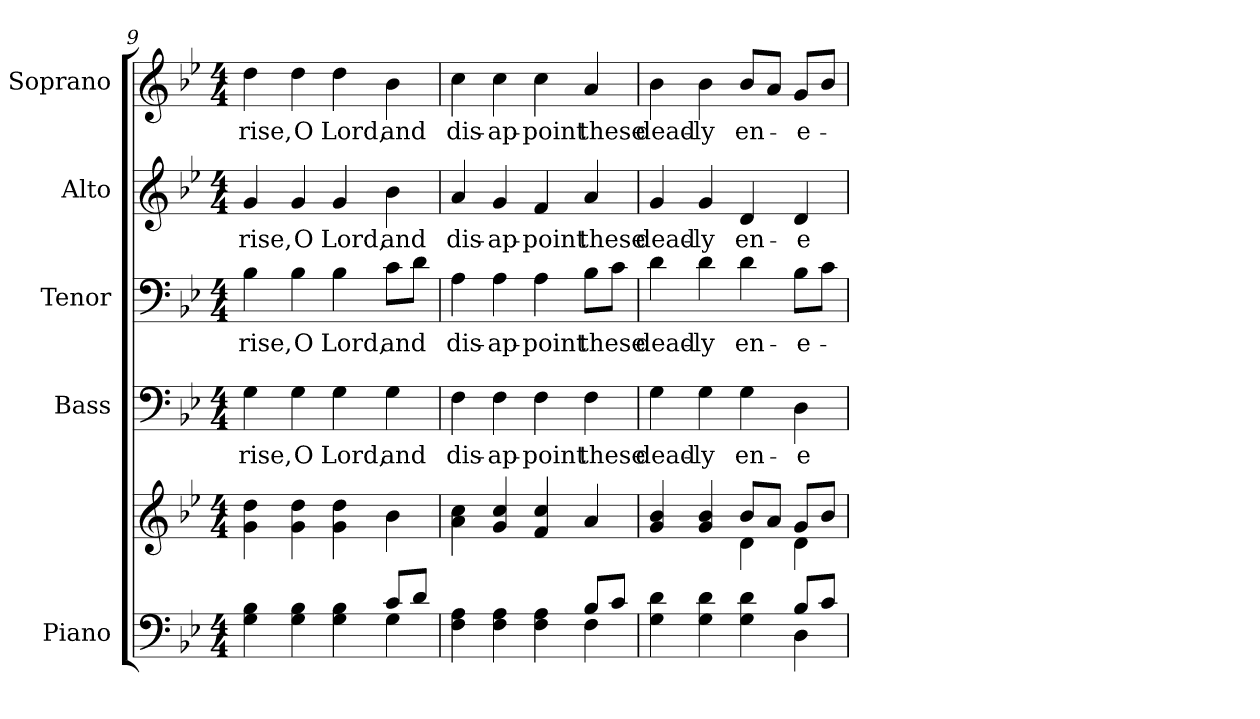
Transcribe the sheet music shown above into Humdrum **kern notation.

**kern	**kern	**kern	**text	**kern	**text	**kern	**text	**kern	**text
*part5	*part5	*part4	*part4	*part3	*part3	*part2	*part2	*part1	*part1
*staff6	*staff5	*staff4	*staff4	*staff3	*staff3	*staff2	*staff2	*staff1	*staff1
*I"Piano	*	*I"Bass	*	*I"Tenor	*	*I"Alto	*	*I"Soprano	*
*I'Pno.	*	*I'B.	*	*I'T.	*	*I'A.	*	*I'S.	*
*clefF4	*clefG2	*clefF4	*	*clefF4	*	*clefG2	*	*clefG2	*
*k[b-e-]	*k[b-e-]	*k[b-e-]	*	*k[b-e-]	*	*k[b-e-]	*	*k[b-e-]	*
*B-:	*B-:	*B-:	*	*B-:	*	*B-:	*	*B-:	*
*M4/4	*M4/4	*M4/4	*	*M4/4	*	*M4/4	*	*M4/4	*
=9	=9	=9	=9	=9	=9	=9	=9	=9	=9
*^	*	*	*	*	*	*	*	*	*
!	!	!	!	!LO:LY:b:color=#000000	!	!	!	!	!	!
!	!	!	!	!	!	!LO:LY:b:color=#000000	!	!	!	!
!	!	!	!	!	!	!	!	!LO:LY:b:color=#000000	!	!
!	!	!	!	!	!	!	!	!	!	!LO:LY:b:color=#000000
4Gi\ 4B-i	2ryy	4gi\ 4ddi	4Gi\	-rise,	4B-i\	-rise,	4gi/	-rise,	4ddi\	-rise,
!	!	!	!	!LO:LY:b:color=#000000	!	!	!	!	!	!
!	!	!	!	!	!	!LO:LY:b:color=#000000	!	!	!	!
!	!	!	!	!	!	!	!	!LO:LY:b:color=#000000	!	!
!	!	!	!	!	!	!	!	!	!	!LO:LY:b:color=#000000
4Gi\ 4B-i	.	4gi\ 4ddi	4Gi\	O	4B-i\	O	4gi/	O	4ddi\	O
!	!	!	!	!LO:LY:b:color=#000000	!	!	!	!	!	!
!	!	!	!	!	!	!LO:LY:b:color=#000000	!	!	!	!
!	!	!	!	!	!	!	!	!LO:LY:b:color=#000000	!	!
!	!	!	!	!	!	!	!	!	!	!LO:LY:b:color=#000000
4Gi\ 4B-i	4ryy	4gi\ 4ddi	4Gi\	Lord,	4B-i\	Lord,	4gi/	Lord,	4ddi\	Lord,
!	!	!	!	!LO:LY:b:color=#000000	!	!	!	!	!	!
!	!	!	!	!	!	!LO:LY:b:color=#000000	!	!	!	!
!	!	!	!	!	!	!	!	!LO:LY:b:color=#000000	!	!
!	!	!	!	!	!	!	!	!	!	!LO:LY:b:color=#000000
8ci/L	4Gi\	4b-i\	4Gi\	and	8ci\L	and	4b-i\	and	4b-i\	and
8di/J	.	.	.	.	8di\J	.	.	.	.	.
!!LO:PB:g=z
=10	=10	=10	=10	=10	=10	=10	=10	=10	=10	=10
!	!	!	!	!LO:LY:b:color=#000000	!	!	!	!	!	!
!	!	!	!	!	!	!LO:LY:b:color=#000000	!	!	!	!
!	!	!	!	!	!	!	!	!LO:LY:b:color=#000000	!	!
!	!	!	!	!	!	!	!	!	!	!LO:LY:b:color=#000000
4Fi\ 4Ai	2ryy	4ai\ 4cci	4Fi\	dis-	4Ai\	dis-	4ai/	dis-	4cci\	dis-
!	!	!	!	!LO:LY:b:color=#000000	!	!	!	!	!	!
!	!	!	!	!	!	!LO:LY:b:color=#000000	!	!	!	!
!	!	!	!	!	!	!	!	!LO:LY:b:color=#000000	!	!
!	!	!	!	!	!	!	!	!	!	!LO:LY:b:color=#000000
4Fi\ 4Ai	.	4gi/ 4cci	4Fi\	-ap-	4Ai\	-ap-	4gi/	-ap-	4cci\	-ap-
!	!	!	!	!LO:LY:b:color=#000000	!	!	!	!	!	!
!	!	!	!	!	!	!LO:LY:b:color=#000000	!	!	!	!
!	!	!	!	!	!	!	!	!LO:LY:b:color=#000000	!	!
!	!	!	!	!	!	!	!	!	!	!LO:LY:b:color=#000000
4Fi\ 4Ai	4ryy	4fi/ 4cci	4Fi\	-point	4Ai\	-point	4fi/	-point	4cci\	-point
!	!	!	!	!LO:LY:b:color=#000000	!	!	!	!	!	!
!	!	!	!	!	!	!LO:LY:b:color=#000000	!	!	!	!
!	!	!	!	!	!	!	!	!LO:LY:b:color=#000000	!	!
!	!	!	!	!	!	!	!	!	!	!LO:LY:b:color=#000000
8B-i/L	4Fi\	4ai/	4Fi\	these	8B-i\L	these	4ai/	these	4ai/	these
8ci/J	.	.	.	.	8ci\J	.	.	.	.	.
=11	=11	=11	=11	=11	=11	=11	=11	=11	=11	=11
*	*	*^	*	*	*	*	*	*	*	*
!	!	!	!	!	!LO:LY:b:color=#000000	!	!	!	!	!	!
!	!	!	!	!	!	!	!LO:LY:b:color=#000000	!	!	!	!
!	!	!	!	!	!	!	!	!	!LO:LY:b:color=#000000	!	!
!	!	!	!	!	!	!	!	!	!	!	!LO:LY:b:color=#000000
4Gi\ 4di	2ryy	4gi/ 4b-i	2ryy	4Gi\	dead-	4di\	dead-	4gi/	dead-	4b-i\	dead-
!	!	!	!	!	!LO:LY:b:color=#000000	!	!	!	!	!	!
!	!	!	!	!	!	!	!LO:LY:b:color=#000000	!	!	!	!
!	!	!	!	!	!	!	!	!	!LO:LY:b:color=#000000	!	!
!	!	!	!	!	!	!	!	!	!	!	!LO:LY:b:color=#000000
4Gi\ 4di	.	4gi/ 4b-i	.	4Gi\	-ly	4di\	-ly	4gi/	-ly	4b-i\	-ly
!	!	!	!	!	!LO:LY:b:color=#000000	!	!	!	!	!	!
!	!	!	!	!	!	!	!LO:LY:b:color=#000000	!	!	!	!
!	!	!	!	!	!	!	!	!	!LO:LY:b:color=#000000	!	!
!	!	!	!	!	!	!	!	!	!	!	!LO:LY:b:color=#000000
4Gi\ 4di	4ryy	8b-i/L	4di\	4Gi\	en-	4di\	en-	4di/	en-	8b-i/L	en-
.	.	8ai/J	.	.	.	.	.	.	.	8ai/J	.
!	!	!	!	!	!LO:LY:b:color=#000000	!	!	!	!	!	!
!	!	!	!	!	!	!	!LO:LY:b:color=#000000	!	!	!	!
!	!	!	!	!	!	!	!	!	!LO:LY:b:color=#000000	!	!
!	!	!	!	!	!	!	!	!	!	!	!LO:LY:b:color=#000000
8B-i/L	4Di\	8gi/L	4di\	4Di\	-e-	8B-i\L	-e-	4di/	-e-	8gi/L	-e-
8ci/J	.	8b-i/J	.	.	.	8ci\J	.	.	.	8b-i/J	.
*v	*v	*	*	*	*	*	*	*	*	*	*
*	*v	*v	*	*	*	*	*	*	*	*
=	=	=	=	=	=	=	=	=	=
*-	*-	*-	*-	*-	*-	*-	*-	*-	*-
